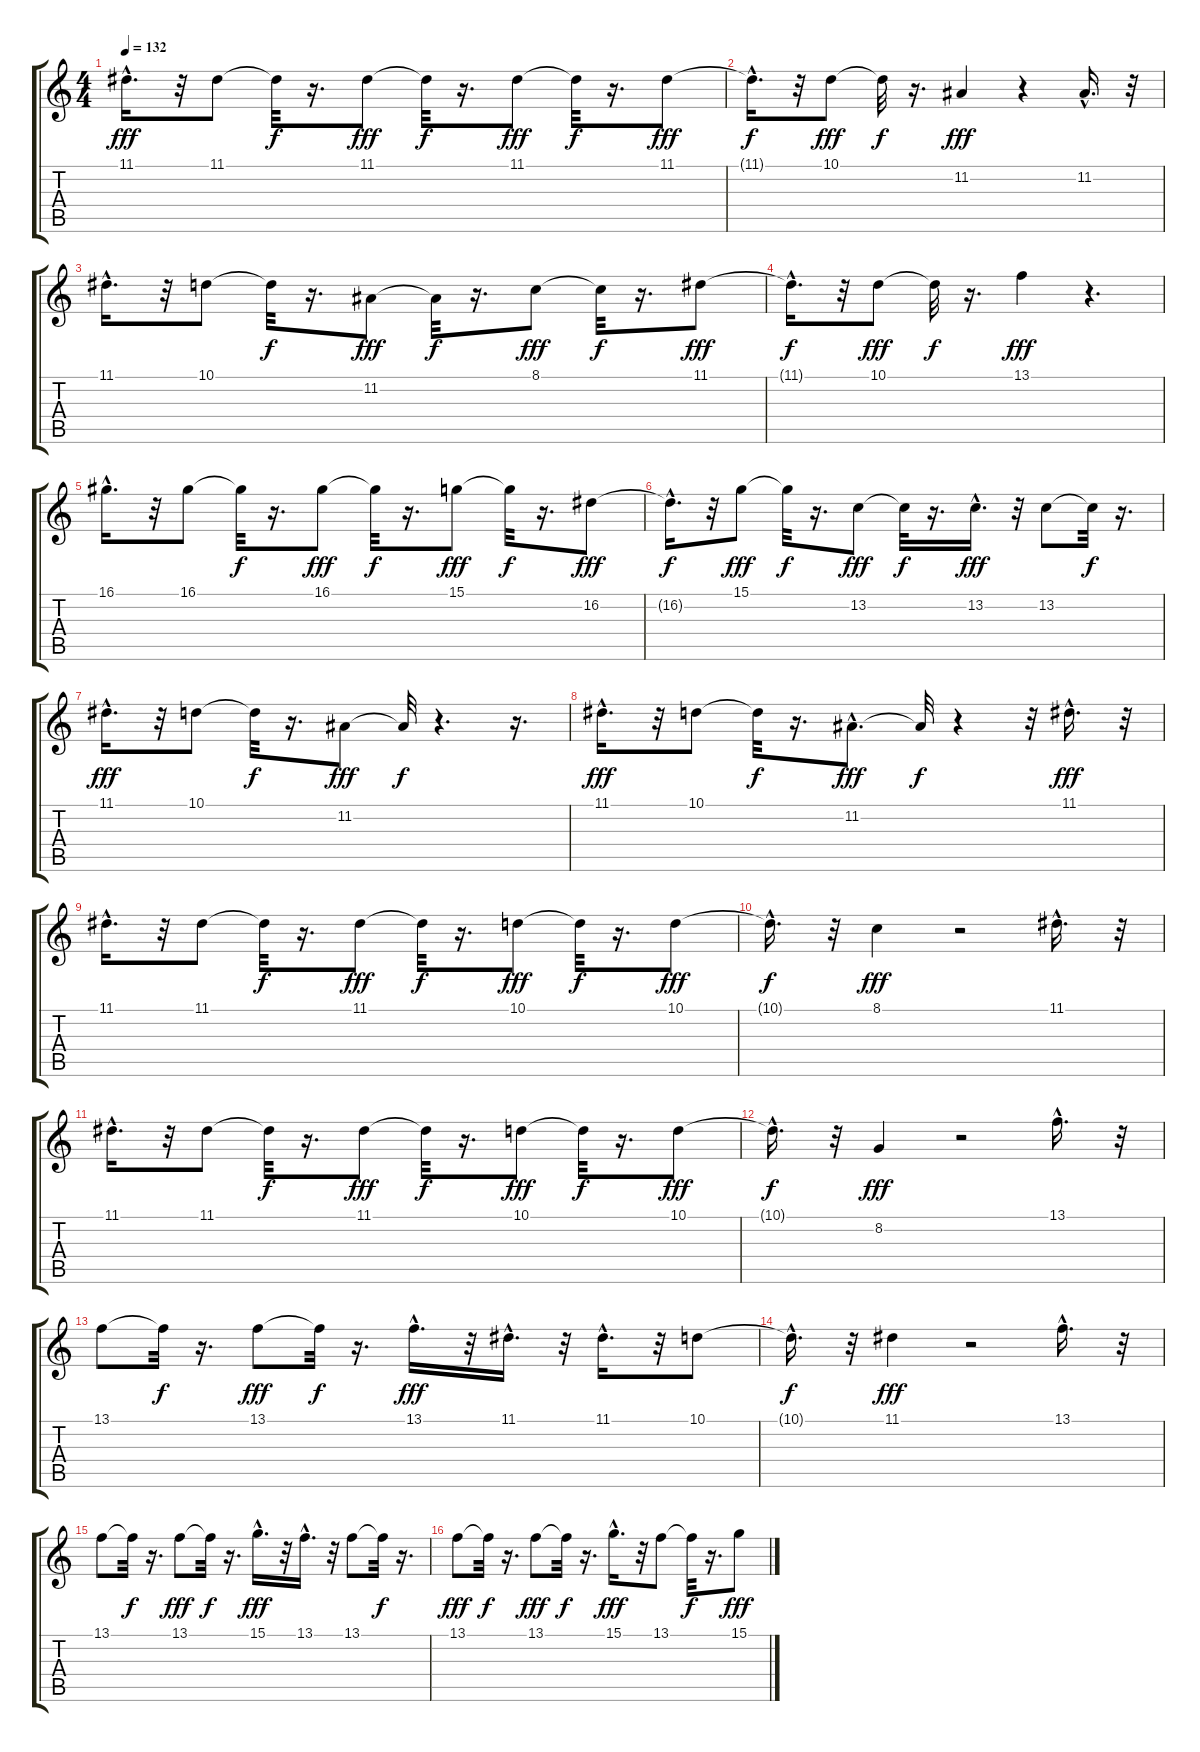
\track "" {instrument lead4chiff}
\staff {score tabs}
\tuning (E4 B3 G3 D3 A2 E2) {hide}
\ts (4 4)
\tempo 132
\clef g2
\ks c
11.1{hac}.16{d dy fff} r.32 11.1.8 11.1{t}.32{dy f} r.16{d} 11.1.8{dy fff} 11.1{t}.32{dy f} r.16{d} 11.1.8{dy fff} 11.1{t}.32{dy f} r.16{d} 11.1.8{dy fff} |
11.1{hac t}.16{d dy f} r.32 10.1.8{dy fff} 10.1{t}.32{dy f} r.16{d} 11.2.4{dy fff} r.4 11.2{hac}.16{d} r.32 |
11.1{hac}.16{d} r.32 10.1.8 10.1{t}.32{dy f} r.16{d} 11.2.8{dy fff} 11.2{t}.32{dy f} r.16{d} 8.1.8{dy fff} 8.1{t}.32{dy f} r.16{d} 11.1.8{dy fff} |
11.1{hac t}.16{d dy f} r.32 10.1.8{dy fff} 10.1{t}.32{dy f} r.16{d} 13.1.4{dy fff} r.4{d} |
16.1{hac}.16{d} r.32 16.1.8 16.1{t}.32{dy f} r.16{d} 16.1.8{dy fff} 16.1{t}.32{dy f} r.16{d} 15.1.8{dy fff} 15.1{t}.32{dy f} r.16{d} 16.2.8{dy fff} |
16.2{hac t}.16{d dy f} r.32 15.1.8{dy fff} 15.1{t}.32{dy f} r.16{d} 13.2.8{dy fff} 13.2{t}.32{dy f} r.16{d} 13.2{hac}.16{d dy fff} r.32 13.2.8 13.2{t}.32{dy f} r.16{d} |
11.1{hac}.16{d dy fff} r.32 10.1.8 10.1{t}.32{dy f} r.16{d} 11.2.8{dy fff} 11.2{t}.32{dy f} r.4{d} r.16{d} |
11.1{hac}.16{d dy fff} r.32 10.1.8 10.1{t}.32{dy f} r.16{d} 11.2{hac}.8{d dy fff} 11.2{t}.32{dy f} r.4 r.32 11.1{hac}.16{d dy fff} r.32 |
11.1{hac}.16{d} r.32 11.1.8 11.1{t}.32{dy f} r.16{d} 11.1.8{dy fff} 11.1{t}.32{dy f} r.16{d} 10.1.8{dy fff} 10.1{t}.32{dy f} r.16{d} 10.1.8{dy fff} |
10.1{hac t}.16{d dy f} r.32 8.1.4{dy fff} r.2 11.1{hac}.16{d} r.32 |
11.1{hac}.16{d} r.32 11.1.8 11.1{t}.32{dy f} r.16{d} 11.1.8{dy fff} 11.1{t}.32{dy f} r.16{d} 10.1.8{dy fff} 10.1{t}.32{dy f} r.16{d} 10.1.8{dy fff} |
10.1{hac t}.16{d dy f} r.32 8.2.4{dy fff} r.2 13.1{hac}.16{d} r.32 |
13.1.8 13.1{t}.32{dy f} r.16{d} 13.1.8{dy fff} 13.1{t}.32{dy f} r.16{d} 13.1{hac}.16{d dy fff} r.32 11.1{hac}.16{d} r.32 11.1{hac}.16{d} r.32 10.1.8 |
10.1{hac t}.16{d dy f} r.32 11.1.4{dy fff} r.2 13.1{hac}.16{d} r.32 |
13.1.8 13.1{t}.32{dy f} r.16{d} 13.1.8{dy fff} 13.1{t}.32{dy f} r.16{d} 15.1{hac}.16{d dy fff} r.32 13.1{hac}.16{d} r.32 13.1.8 13.1{t}.32{dy f} r.16{d} |
13.1.8{dy fff} 13.1{t}.32{dy f} r.16{d} 13.1.8{dy fff} 13.1{t}.32{dy f} r.16{d} 15.1{hac}.16{d dy fff} r.32 13.1.8 13.1{t}.32{dy f} r.16{d} 15.1.8{dy fff}
